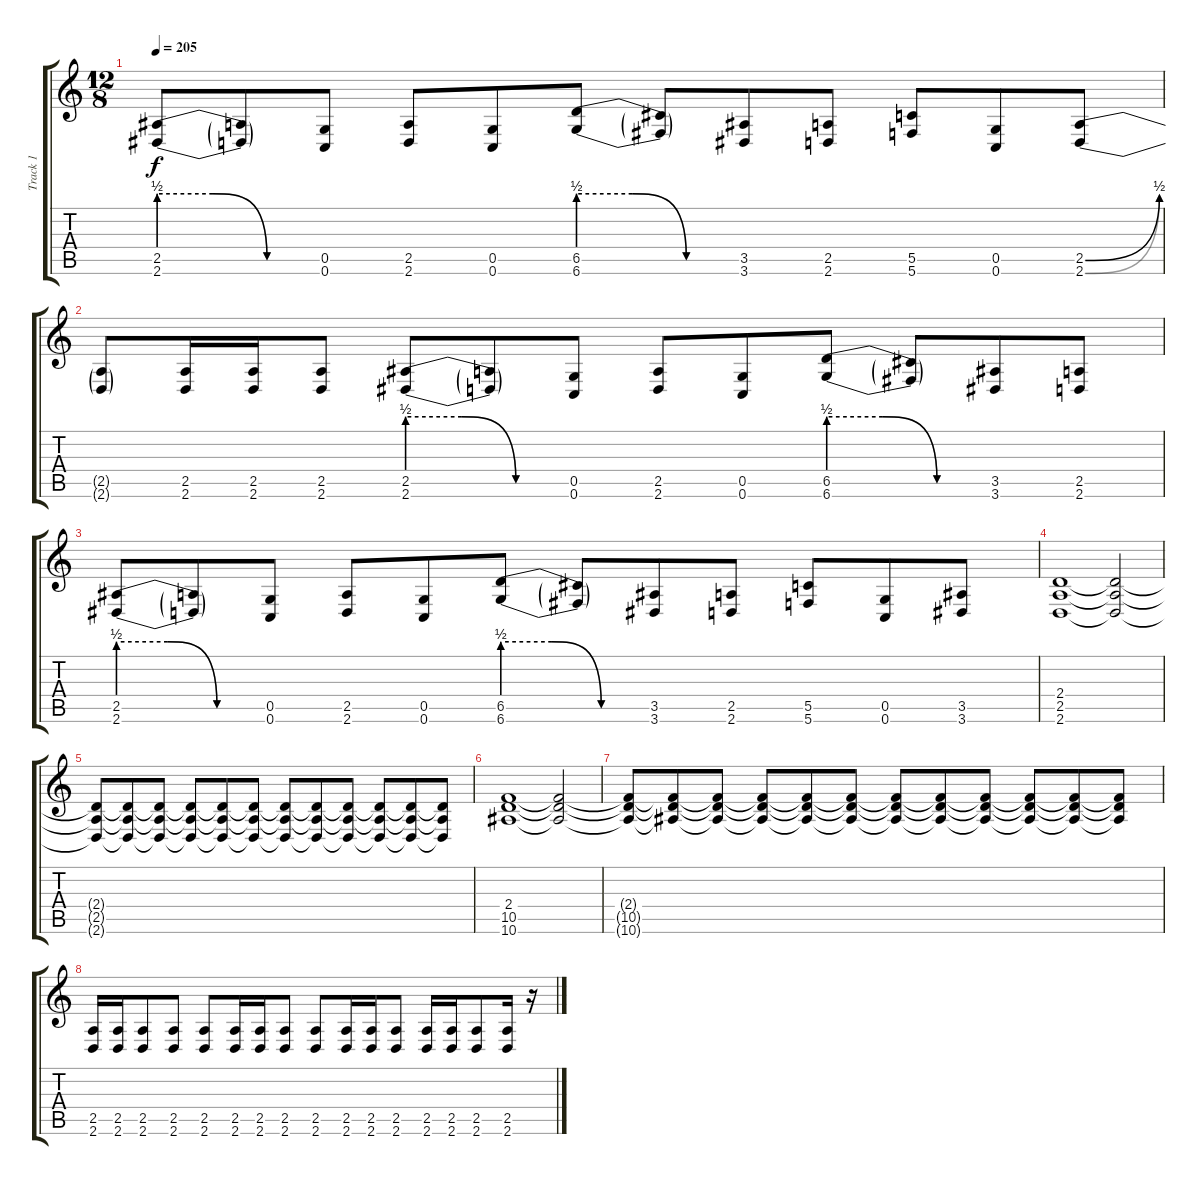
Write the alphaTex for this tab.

\track ("Track 1" "Track 1") {instrument overdrivenguitar}
\staff {score tabs}
\tuning (D4 A3 F3 C3 G2 C2) {hide}
\ts (12 8)
\tempo 205
\clef g2
\ks c
(2.5{be (custom 0 2 20 2 40 0 60 0)} 2.6{be (custom 0 2 20 2 40 0 60 0)}).8{dy f} (2.5{t} 2.6{t}).8 (0.5 0.6).8 (2.5 2.6).8 (0.5 0.6).8 (6.5{be (custom 0 2 20 2 40 0 60 0)} 6.6{be (custom 0 2 20 2 40 0 60 0)}).8 (6.5{t} 6.6{t}).8 (3.5 3.6).8 (2.5 2.6).8 (5.5 5.6).8 (0.5 0.6).8 (2.5{be (bend 0 0 60 2)} 2.6{be (bend 0 0 60 2)}).8 |
(2.5{t} 2.6{t}).8 (2.5 2.6).16 (2.5 2.6).16 (2.5 2.6).8 (2.5{be (custom 0 2 20 2 40 0 60 0)} 2.6{be (custom 0 2 20 2 40 0 60 0)}).8 (2.5{t} 2.6{t}).8 (0.5 0.6).8 (2.5 2.6).8 (0.5 0.6).8 (6.5{be (custom 0 2 20 2 40 0 60 0)} 6.6{be (custom 0 2 20 2 40 0 60 0)}).8 (6.5{t} 6.6{t}).8 (3.5 3.6).8 (2.5 2.6).8 |
(2.5{be (custom 0 2 20 2 40 0 60 0)} 2.6{be (custom 0 2 20 2 40 0 60 0)}).8 (2.5{t} 2.6{t}).8 (0.5 0.6).8 (2.5 2.6).8 (0.5 0.6).8 (6.5{be (custom 0 2 20 2 40 0 60 0)} 6.6{be (custom 0 2 20 2 40 0 60 0)}).8 (6.5{t} 6.6{t}).8 (3.5 3.6).8 (2.5 2.6).8 (5.5 5.6).8 (0.5 0.6).8 (3.5 3.6).8 |
(2.4 2.5 2.6).1 (2.4{t} 2.5{t} 2.6{t}).2 |
(2.4{t} 2.5{t} 2.6{t}).8 (2.4{t} 2.5{t} 2.6{t}).8 (2.4{t} 2.5{t} 2.6{t}).8 (2.4{t} 2.5{t} 2.6{t}).8 (2.4{t} 2.5{t} 2.6{t}).8 (2.4{t} 2.5{t} 2.6{t}).8 (2.4{t} 2.5{t} 2.6{t}).8 (2.4{t} 2.5{t} 2.6{t}).8 (2.4{t} 2.5{t} 2.6{t}).8 (2.4{t} 2.5{t} 2.6{t}).8 (2.4{t} 2.5{t} 2.6{t}).8 (2.4{t} 2.5{t} 2.6{t}).8 |
(2.4 10.5 10.6).1 (2.4{t} 10.5{t} 10.6{t}).2 |
(2.4{t} 10.5{t} 10.6{t}).8 (2.4{t} 10.5{t} 10.6{t}).8 (2.4{t} 10.5{t} 10.6{t}).8 (2.4{t} 10.5{t} 10.6{t}).8 (2.4{t} 10.5{t} 10.6{t}).8 (2.4{t} 10.5{t} 10.6{t}).8 (2.4{t} 10.5{t} 10.6{t}).8 (2.4{t} 10.5{t} 10.6{t}).8 (2.4{t} 10.5{t} 10.6{t}).8 (2.4{t} 10.5{t} 10.6{t}).8 (2.4{t} 10.5{t} 10.6{t}).8 (2.4{t} 10.5{t} 10.6{t}).8 |
(2.5 2.6).16 (2.5 2.6).16 (2.5 2.6).8 (2.5 2.6).8 (2.5 2.6).8 (2.5 2.6).16 (2.5 2.6).16 (2.5 2.6).8 (2.5 2.6).8 (2.5 2.6).16 (2.5 2.6).16 (2.5 2.6).8 (2.5 2.6).16 (2.5 2.6).16 (2.5 2.6).8 (2.5 2.6).16 r.16
